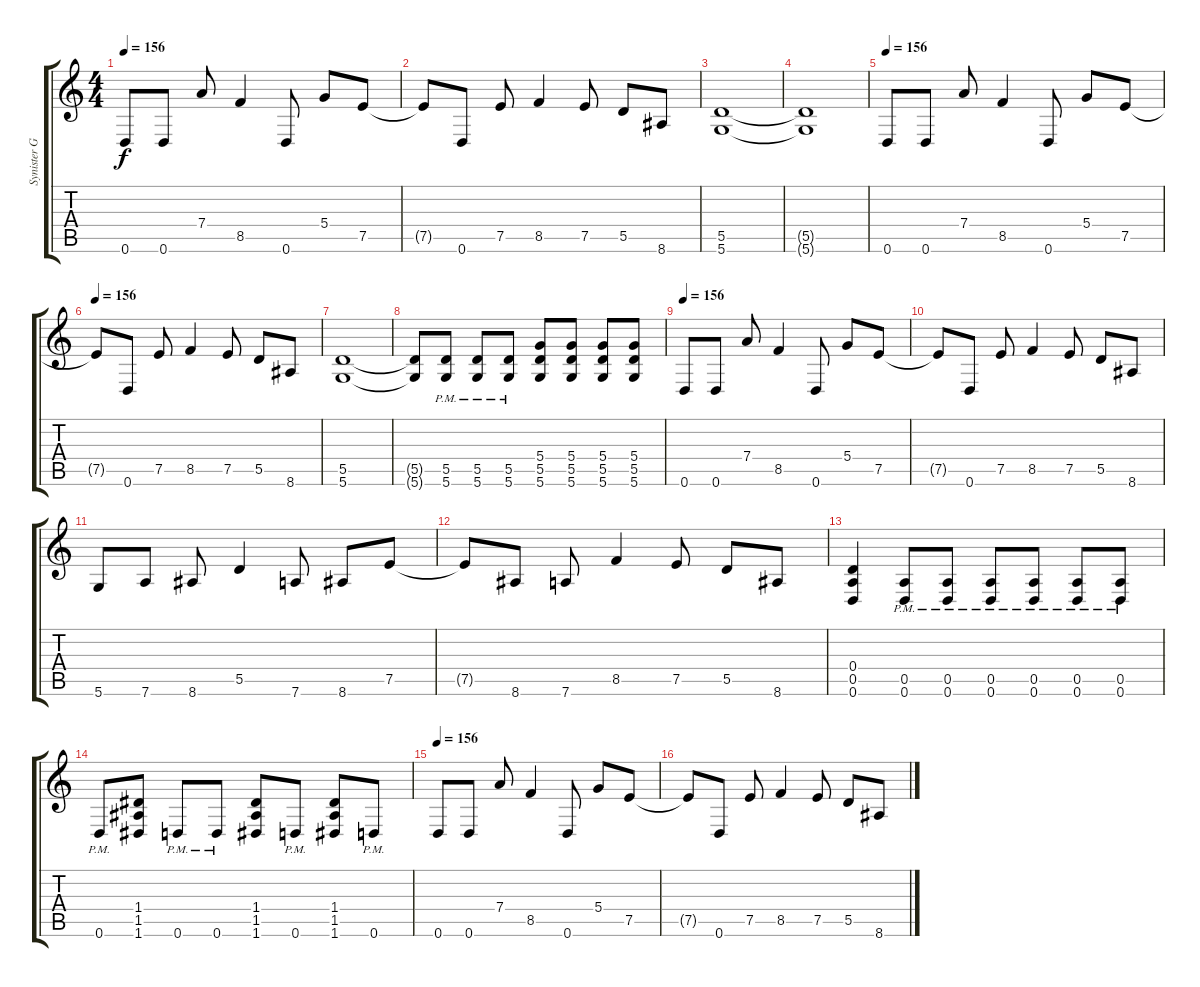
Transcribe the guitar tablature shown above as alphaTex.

\track ("Synister Gates" "Synister G") {instrument acousticguitarsteel}
\staff {score tabs}
\tuning (E4 B3 G3 D3 A2 D2) {hide}
\ts (4 4)
\tempo 156
\clef g2
\ks c
0.6.8{dy f volume 16 instrument distortionguitar} 0.6.8 7.4.8 8.5.4 0.6.8 5.4.8 7.5.8 |
7.5{t}.8 0.6.8 7.5.8 8.5.4 7.5.8 5.5.8 8.6.8 |
(5.5 5.6).1 |
(5.5{t} 5.6{t}).1 |
\tempo 156
0.6.8{volume 16 instrument distortionguitar} 0.6.8 7.4.8 8.5.4 0.6.8 5.4.8 7.5.8 |
\tempo 156
7.5{t}.8 0.6.8 7.5.8 8.5.4 7.5.8 5.5.8 8.6.8 |
(5.5 5.6).1 |
(5.5{t} 5.6{t}).8 (5.5{pm} 5.6{pm}).8 (5.5{pm} 5.6{pm}).8 (5.5{pm} 5.6{pm}).8 (5.4 5.5 5.6).8 (5.4 5.5 5.6).8 (5.4 5.5 5.6).8 (5.4 5.5 5.6).8 |
\tempo 156
0.6.8{volume 16 instrument distortionguitar} 0.6.8 7.4.8 8.5.4 0.6.8 5.4.8 7.5.8 |
7.5{t}.8 0.6.8 7.5.8 8.5.4 7.5.8 5.5.8 8.6.8 |
5.6.8 7.6.8 8.6.8 5.5.4 7.6.8 8.6.8 7.5.8 |
7.5{t}.8 8.6.8 7.6.8 8.5.4 7.5.8 5.5.8 8.6.8 |
(0.4 0.5 0.6).4 (0.5{pm} 0.6{pm}).8 (0.5{pm} 0.6{pm}).8 (0.5{pm} 0.6{pm}).8 (0.5{pm} 0.6{pm}).8 (0.5{pm} 0.6{pm}).8 (0.5{pm} 0.6{pm}).8 |
0.6{pm}.8 (1.4 1.5 1.6).8 0.6{pm}.8 0.6{pm}.8 (1.4 1.5 1.6).8 0.6{pm}.8 (1.4 1.5 1.6).8 0.6{pm}.8 |
\tempo 156
0.6.8{volume 16 instrument distortionguitar} 0.6.8 7.4.8 8.5.4 0.6.8 5.4.8 7.5.8 |
7.5{t}.8 0.6.8 7.5.8 8.5.4 7.5.8 5.5.8 8.6.8
